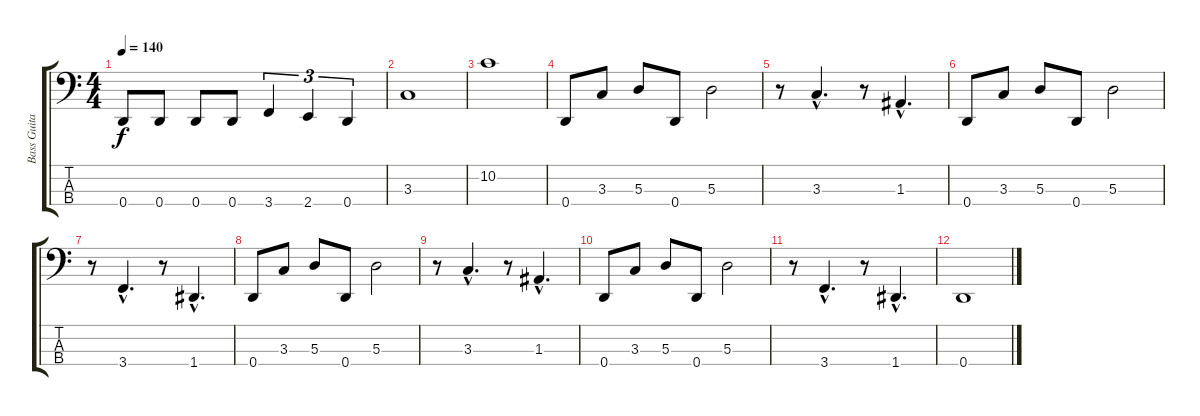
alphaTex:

\track ("Bass Guitar" "Bass Guita") {instrument electricbasspick}
\staff {score tabs}
\tuning (G2 D2 A1 D1) {hide}
\ts (4 4)
\tempo 140
\clef f4
\ks c
0.4.8{dy f} 0.4.8 0.4.8 0.4.8 3.4.4{tu (3 2)} 2.4.4{tu (3 2)} 0.4.4{tu (3 2)} |
3.3.1 |
10.2.1 |
0.4.8 3.3.8 5.3.8 0.4.8 5.3.2 |
r.8 3.3{hac}.4{d} r.8 1.3{hac}.4{d} |
0.4.8 3.3.8 5.3.8 0.4.8 5.3.2 |
r.8 3.4{hac}.4{d} r.8 1.4{hac}.4{d} |
0.4.8 3.3.8 5.3.8 0.4.8 5.3.2 |
r.8 3.3{hac}.4{d} r.8 1.3{hac}.4{d} |
0.4.8 3.3.8 5.3.8 0.4.8 5.3.2 |
r.8 3.4{hac}.4{d} r.8 1.4{hac}.4{d} |
0.4.1
